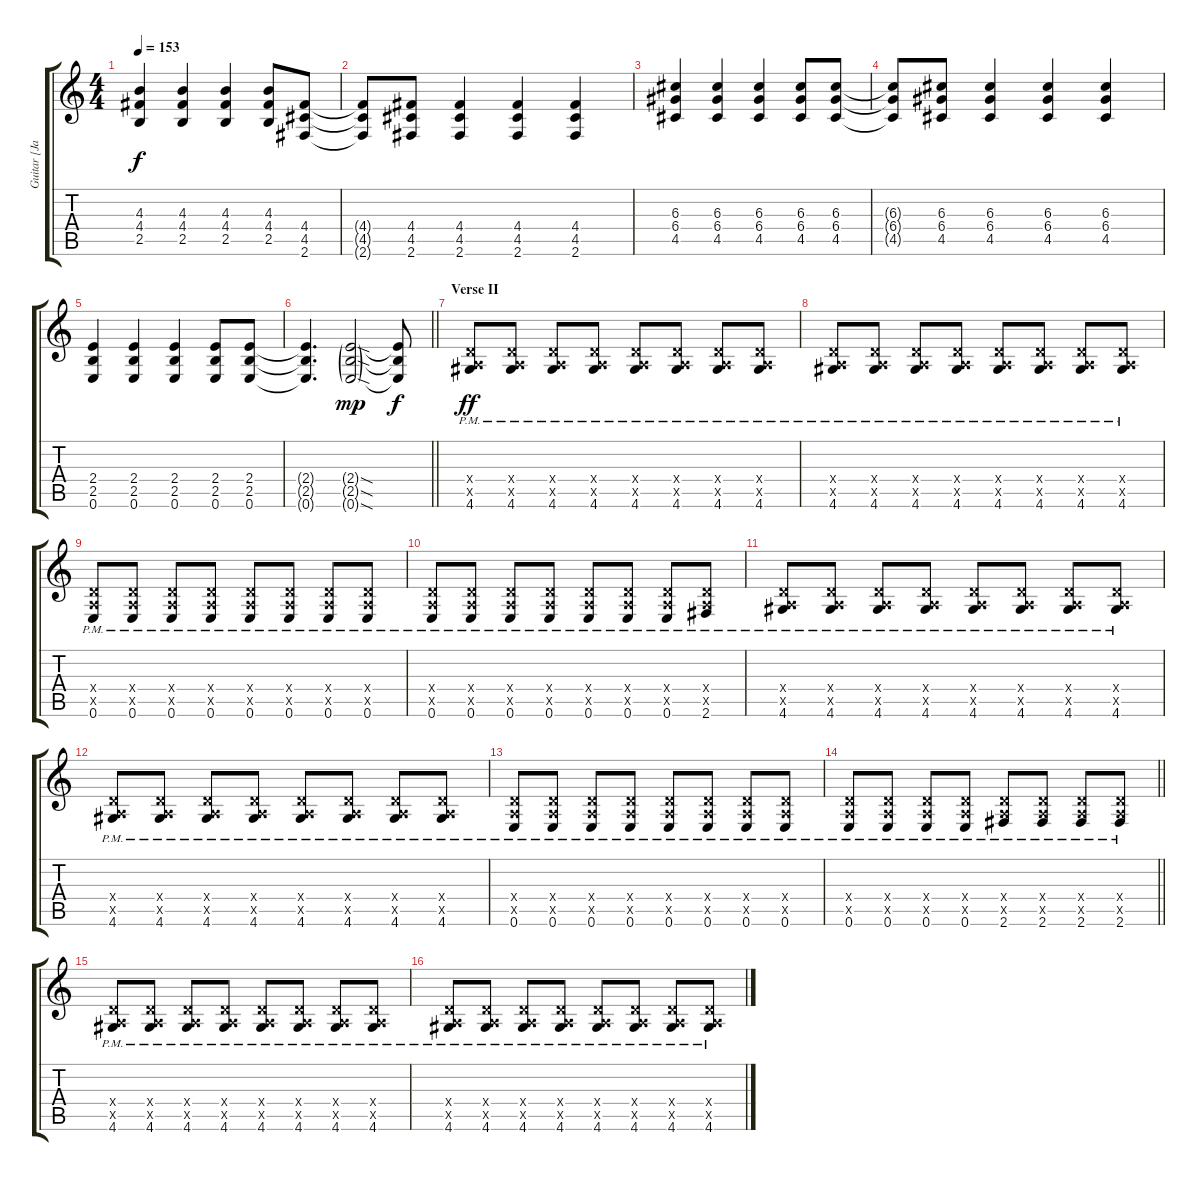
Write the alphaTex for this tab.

\track ("Guitar [Jaska]" "Guitar [Ja") {instrument distortionguitar}
\staff {score tabs}
\tuning (E4 B3 G3 D3 A2 E2) {hide}
\ts (4 4)
\tempo 153
\clef g2
\ks c
(4.3 4.4 2.5).4{dy f} (4.3 4.4 2.5).4 (4.3 4.4 2.5).4 (4.3 4.4 2.5).8 (4.4 4.5 2.6).8 |
(4.4{t} 4.5{t} 2.6{t}).8 (4.4 4.5 2.6).8 (4.4 4.5 2.6).4 (4.4 4.5 2.6).4 (4.4 4.5 2.6).4 |
(6.3 6.4 4.5).4 (6.3 6.4 4.5).4 (6.3 6.4 4.5).4 (6.3 6.4 4.5).8 (6.3 6.4 4.5).8 |
(6.3{t} 6.4{t} 4.5{t}).8 (6.3 6.4 4.5).8 (6.3 6.4 4.5).4 (6.3 6.4 4.5).4 (6.3 6.4 4.5).4 |
(2.4 2.5 0.6).4 (2.4 2.5 0.6).4 (2.4 2.5 0.6).4 (2.4 2.5 0.6).8 (2.4 2.5 0.6).8 |
\barLineRight lightlight
(2.4{t} 2.5{t} 0.6{t}).4{d} (2.4{sod g} 2.5{sod g} 0.6{sod g}).2{dy mp} (2.4{t} 2.5{t} 0.6{t}).8{dy f} |
\section ("" "Verse II")
(0.4{x} 0.5{x} 4.6{pm}).8{dy ff} (0.4{x} 0.5{x} 4.6{pm}).8 (0.4{x} 0.5{x} 4.6{pm}).8 (0.4{x} 0.5{x} 4.6{pm}).8 (0.4{x} 0.5{x} 4.6{pm}).8 (0.4{x} 0.5{x} 4.6{pm}).8 (0.4{x} 0.5{x} 4.6{pm}).8 (0.4{x} 0.5{x} 4.6{pm}).8 |
(0.4{x} 0.5{x} 4.6{pm}).8 (0.4{x} 0.5{x} 4.6{pm}).8 (0.4{x} 0.5{x} 4.6{pm}).8 (0.4{x} 0.5{x} 4.6{pm}).8 (0.4{x} 0.5{x} 4.6{pm}).8 (0.4{x} 0.5{x} 4.6{pm}).8 (0.4{x} 0.5{x} 4.6{pm}).8 (0.4{x} 0.5{x} 4.6{pm}).8 |
(0.4{x} 0.5{x} 0.6{pm}).8 (0.4{x} 0.5{x} 0.6{pm}).8 (0.4{x} 0.5{x} 0.6{pm}).8 (0.4{x} 0.5{x} 0.6{pm}).8 (0.4{x} 0.5{x} 0.6{pm}).8 (0.4{x} 0.5{x} 0.6{pm}).8 (0.4{x} 0.5{x} 0.6{pm}).8 (0.4{x} 0.5{x} 0.6{pm}).8 |
(0.4{x} 0.5{x} 0.6{pm}).8 (0.4{x} 0.5{x} 0.6{pm}).8 (0.4{x} 0.5{x} 0.6{pm}).8 (0.4{x} 0.5{x} 0.6{pm}).8 (0.4{x} 0.5{x} 0.6{pm}).8 (0.4{x} 0.5{x} 0.6{pm}).8 (0.4{x} 0.5{x} 0.6{pm}).8 (0.4{x} 0.5{x} 2.6{pm}).8 |
(0.4{x} 0.5{x} 4.6{pm}).8 (0.4{x} 0.5{x} 4.6{pm}).8 (0.4{x} 0.5{x} 4.6{pm}).8 (0.4{x} 0.5{x} 4.6{pm}).8 (0.4{x} 0.5{x} 4.6{pm}).8 (0.4{x} 0.5{x} 4.6{pm}).8 (0.4{x} 0.5{x} 4.6{pm}).8 (0.4{x} 0.5{x} 4.6{pm}).8 |
(0.4{x} 0.5{x} 4.6{pm}).8 (0.4{x} 0.5{x} 4.6{pm}).8 (0.4{x} 0.5{x} 4.6{pm}).8 (0.4{x} 0.5{x} 4.6{pm}).8 (0.4{x} 0.5{x} 4.6{pm}).8 (0.4{x} 0.5{x} 4.6{pm}).8 (0.4{x} 0.5{x} 4.6{pm}).8 (0.4{x} 0.5{x} 4.6{pm}).8 |
(0.4{x} 0.5{x} 0.6{pm}).8 (0.4{x} 0.5{x} 0.6{pm}).8 (0.4{x} 0.5{x} 0.6{pm}).8 (0.4{x} 0.5{x} 0.6{pm}).8 (0.4{x} 0.5{x} 0.6{pm}).8 (0.4{x} 0.5{x} 0.6{pm}).8 (0.4{x} 0.5{x} 0.6{pm}).8 (0.4{x} 0.5{x} 0.6{pm}).8 |
\barLineRight lightlight
(0.4{x} 0.5{x} 0.6{pm}).8 (0.4{x} 0.5{x} 0.6{pm}).8 (0.4{x} 0.5{x} 0.6{pm}).8 (0.4{x} 0.5{x} 0.6{pm}).8 (0.4{x} 0.5{x} 2.6{pm}).8 (0.4{x} 0.5{x} 2.6{pm}).8 (0.4{x} 0.5{x} 2.6{pm}).8 (0.4{x} 0.5{x} 2.6{pm}).8 |
(0.4{x} 0.5{x} 4.6{pm}).8 (0.4{x} 0.5{x} 4.6{pm}).8 (0.4{x} 0.5{x} 4.6{pm}).8 (0.4{x} 0.5{x} 4.6{pm}).8 (0.4{x} 0.5{x} 4.6{pm}).8 (0.4{x} 0.5{x} 4.6{pm}).8 (0.4{x} 0.5{x} 4.6{pm}).8 (0.4{x} 0.5{x} 4.6{pm}).8 |
(0.4{x} 0.5{x} 4.6{pm}).8 (0.4{x} 0.5{x} 4.6{pm}).8 (0.4{x} 0.5{x} 4.6{pm}).8 (0.4{x} 0.5{x} 4.6{pm}).8 (0.4{x} 0.5{x} 4.6{pm}).8 (0.4{x} 0.5{x} 4.6{pm}).8 (0.4{x} 0.5{x} 4.6{pm}).8 (0.4{x} 0.5{x} 4.6{pm}).8
